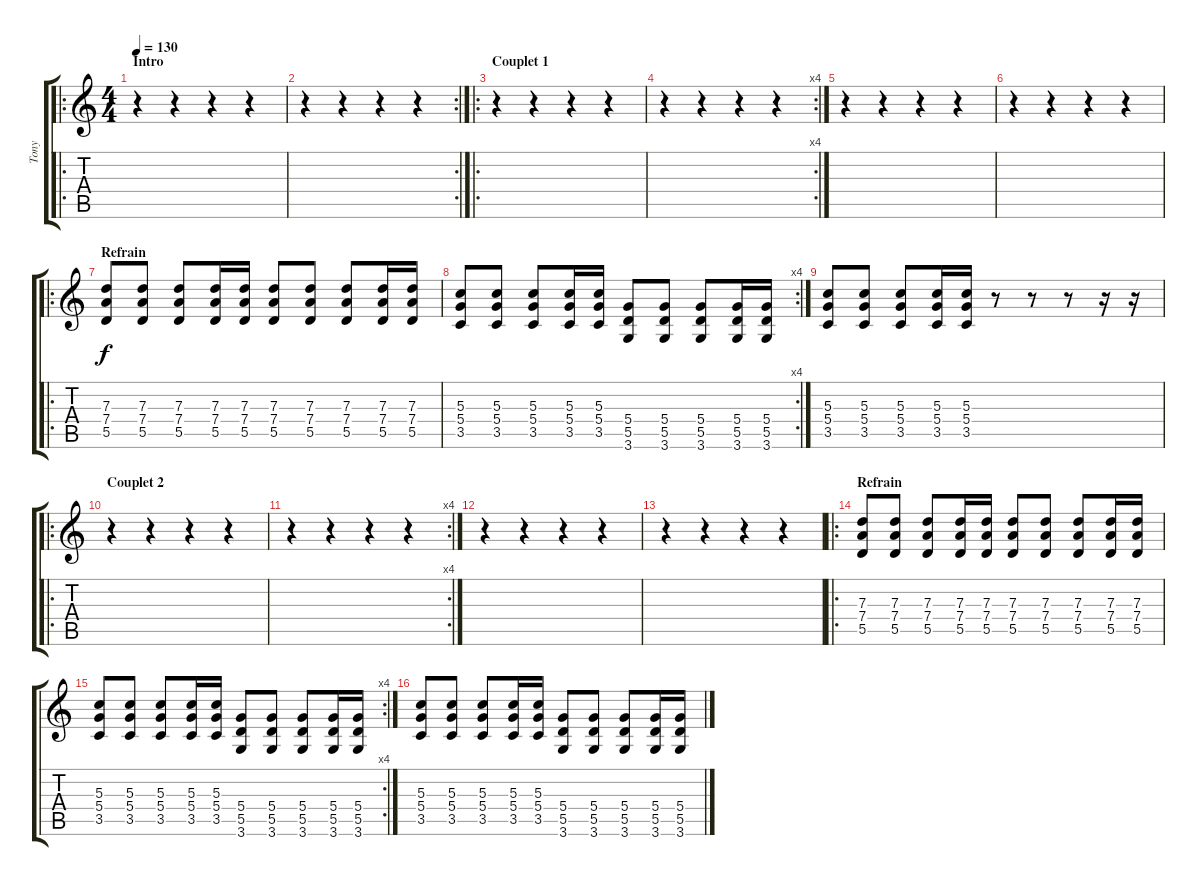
\track ("Tony" "Tony") {instrument distortionguitar}
\staff {score tabs}
\tuning (E4 B3 G3 D3 A2 E2) {hide}
\ro
\ts (4 4)
\section ("" "Intro")
\tempo 130
\clef g2
\ks c
r.4{dy f instrument distortionguitar} r.4 r.4 r.4 |
\rc 2
r.4 r.4 r.4 r.4 |
\ro
\section ("" "Couplet 1")
r.4 r.4 r.4 r.4 |
\rc 4
r.4 r.4 r.4 r.4 |
r.4 r.4 r.4 r.4 |
r.4 r.4 r.4 r.4 |
\ro
\section ("" "Refrain")
(7.3 7.4 5.5).8 (7.3 7.4 5.5).8 (7.3 7.4 5.5).8 (7.3 7.4 5.5).16 (7.3 7.4 5.5).16 (7.3 7.4 5.5).8 (7.3 7.4 5.5).8 (7.3 7.4 5.5).8 (7.3 7.4 5.5).16 (7.3 7.4 5.5).16 |
\rc 4
(5.3 5.4 3.5).8 (5.3 5.4 3.5).8 (5.3 5.4 3.5).8 (5.3 5.4 3.5).16 (5.3 5.4 3.5).16 (5.4 5.5 3.6).8 (5.4 5.5 3.6).8 (5.4 5.5 3.6).8 (5.4 5.5 3.6).16 (5.4 5.5 3.6).16 |
(5.3 5.4 3.5).8 (5.3 5.4 3.5).8 (5.3 5.4 3.5).8 (5.3 5.4 3.5).16 (5.3 5.4 3.5).16 r.8 r.8 r.8 r.16 r.16 |
\ro
\section ("" "Couplet 2")
r.4 r.4 r.4 r.4 |
\rc 4
r.4 r.4 r.4 r.4 |
r.4 r.4 r.4 r.4 |
r.4 r.4 r.4 r.4 |
\ro
\section ("" "Refrain")
(7.3 7.4 5.5).8 (7.3 7.4 5.5).8 (7.3 7.4 5.5).8 (7.3 7.4 5.5).16 (7.3 7.4 5.5).16 (7.3 7.4 5.5).8 (7.3 7.4 5.5).8 (7.3 7.4 5.5).8 (7.3 7.4 5.5).16 (7.3 7.4 5.5).16 |
\rc 4
(5.3 5.4 3.5).8 (5.3 5.4 3.5).8 (5.3 5.4 3.5).8 (5.3 5.4 3.5).16 (5.3 5.4 3.5).16 (5.4 5.5 3.6).8 (5.4 5.5 3.6).8 (5.4 5.5 3.6).8 (5.4 5.5 3.6).16 (5.4 5.5 3.6).16 |
(5.3 5.4 3.5).8 (5.3 5.4 3.5).8 (5.3 5.4 3.5).8 (5.3 5.4 3.5).16 (5.3 5.4 3.5).16 (5.4 5.5 3.6).8 (5.4 5.5 3.6).8 (5.4 5.5 3.6).8 (5.4 5.5 3.6).16 (5.4 5.5 3.6).16
